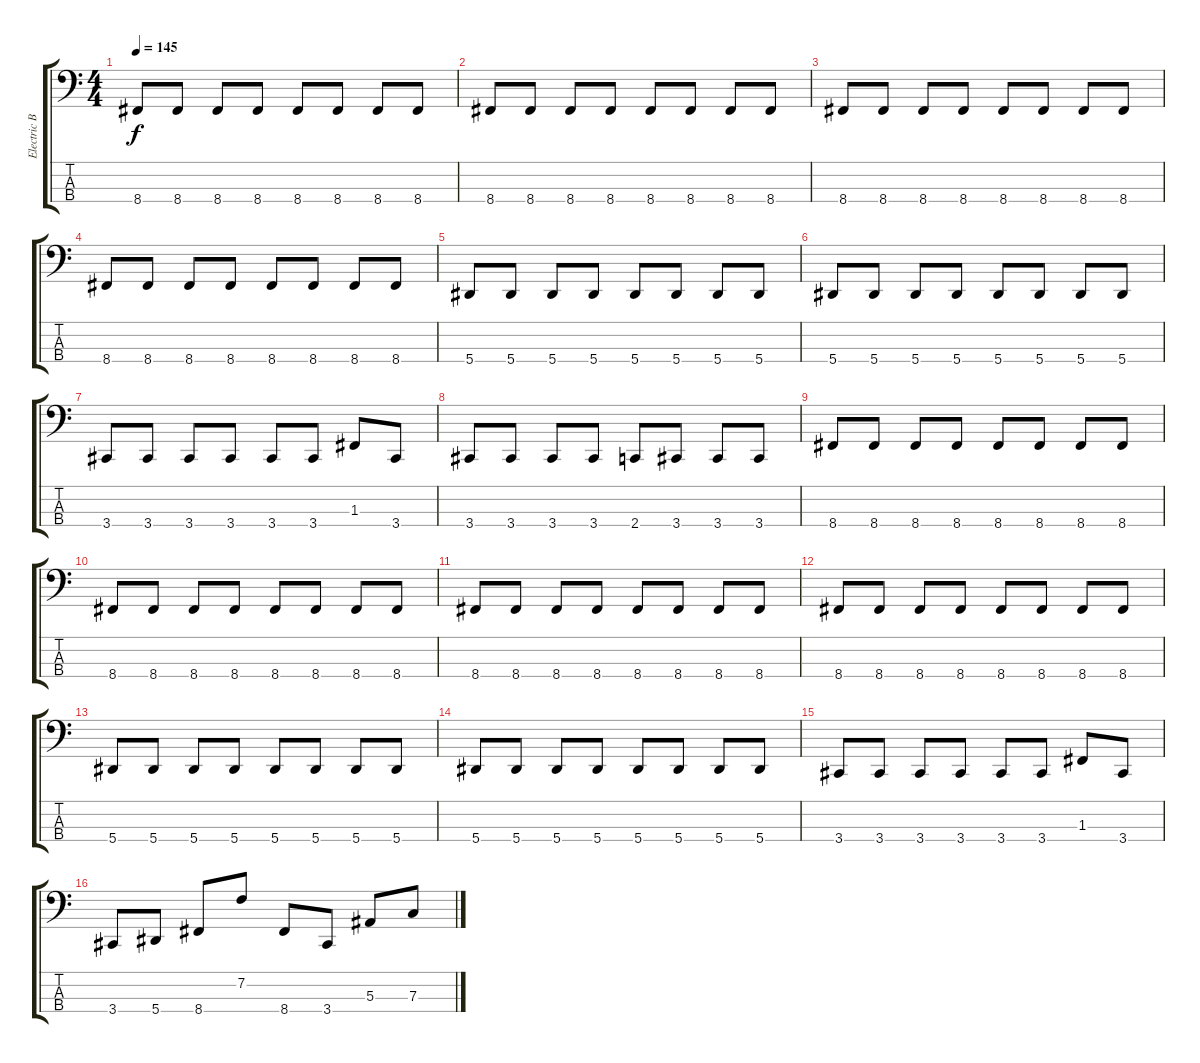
\track ("Electric Bass" "Electric B") {instrument electricbassfinger}
\staff {score tabs}
\tuning (Eb2 Bb1 F1 Bb0) {hide}
\ts (4 4)
\tempo 145
\clef f4
\ks c
8.4.8{dy f} 8.4.8 8.4.8 8.4.8 8.4.8 8.4.8 8.4.8 8.4.8 |
8.4.8 8.4.8 8.4.8 8.4.8 8.4.8 8.4.8 8.4.8 8.4.8 |
8.4.8 8.4.8 8.4.8 8.4.8 8.4.8 8.4.8 8.4.8 8.4.8 |
8.4.8 8.4.8 8.4.8 8.4.8 8.4.8 8.4.8 8.4.8 8.4.8 |
5.4.8 5.4.8 5.4.8 5.4.8 5.4.8 5.4.8 5.4.8 5.4.8 |
5.4.8 5.4.8 5.4.8 5.4.8 5.4.8 5.4.8 5.4.8 5.4.8 |
3.4.8 3.4.8 3.4.8 3.4.8 3.4.8 3.4.8 1.3.8 3.4.8 |
3.4.8 3.4.8 3.4.8 3.4.8 2.4.8 3.4.8 3.4.8 3.4.8 |
8.4.8 8.4.8 8.4.8 8.4.8 8.4.8 8.4.8 8.4.8 8.4.8 |
8.4.8 8.4.8 8.4.8 8.4.8 8.4.8 8.4.8 8.4.8 8.4.8 |
8.4.8 8.4.8 8.4.8 8.4.8 8.4.8 8.4.8 8.4.8 8.4.8 |
8.4.8 8.4.8 8.4.8 8.4.8 8.4.8 8.4.8 8.4.8 8.4.8 |
5.4.8 5.4.8 5.4.8 5.4.8 5.4.8 5.4.8 5.4.8 5.4.8 |
5.4.8 5.4.8 5.4.8 5.4.8 5.4.8 5.4.8 5.4.8 5.4.8 |
3.4.8 3.4.8 3.4.8 3.4.8 3.4.8 3.4.8 1.3.8 3.4.8 |
3.4.8 5.4.8 8.4.8 7.2.8 8.4.8 3.4.8 5.3.8 7.3.8
